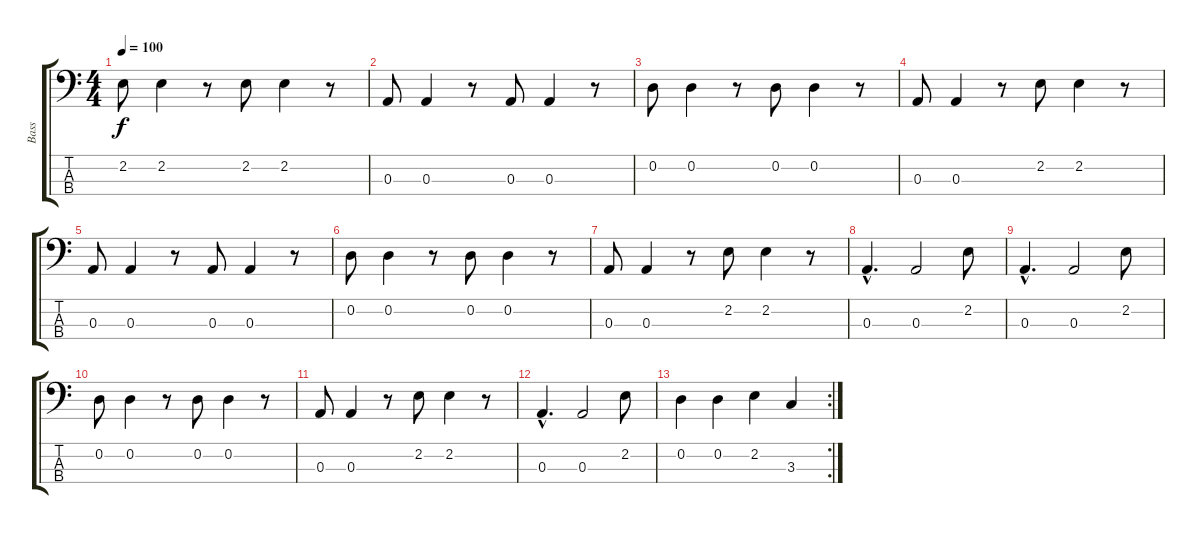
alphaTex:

\track ("Bass" "Bass") {instrument electricbassfinger}
\staff {score tabs}
\tuning (G2 D2 A1 E1) {hide}
\ts (4 4)
\tempo 100
\clef f4
\ks c
2.2.8{dy f} 2.2.4 r.8 2.2.8 2.2.4 r.8 |
0.3.8 0.3.4 r.8 0.3.8 0.3.4 r.8 |
0.2.8 0.2.4 r.8 0.2.8 0.2.4 r.8 |
0.3.8 0.3.4 r.8 2.2.8 2.2.4 r.8 |
0.3.8 0.3.4 r.8 0.3.8 0.3.4 r.8 |
0.2.8 0.2.4 r.8 0.2.8 0.2.4 r.8 |
0.3.8 0.3.4 r.8 2.2.8 2.2.4 r.8 |
0.3{hac}.4{d} 0.3.2 2.2.8 |
0.3{hac}.4{d} 0.3.2 2.2.8 |
0.2.8 0.2.4 r.8 0.2.8 0.2.4 r.8 |
0.3.8 0.3.4 r.8 2.2.8 2.2.4 r.8 |
0.3{hac}.4{d} 0.3.2 2.2.8 |
\rc 2
0.2.4 0.2.4 2.2.4 3.3.4
